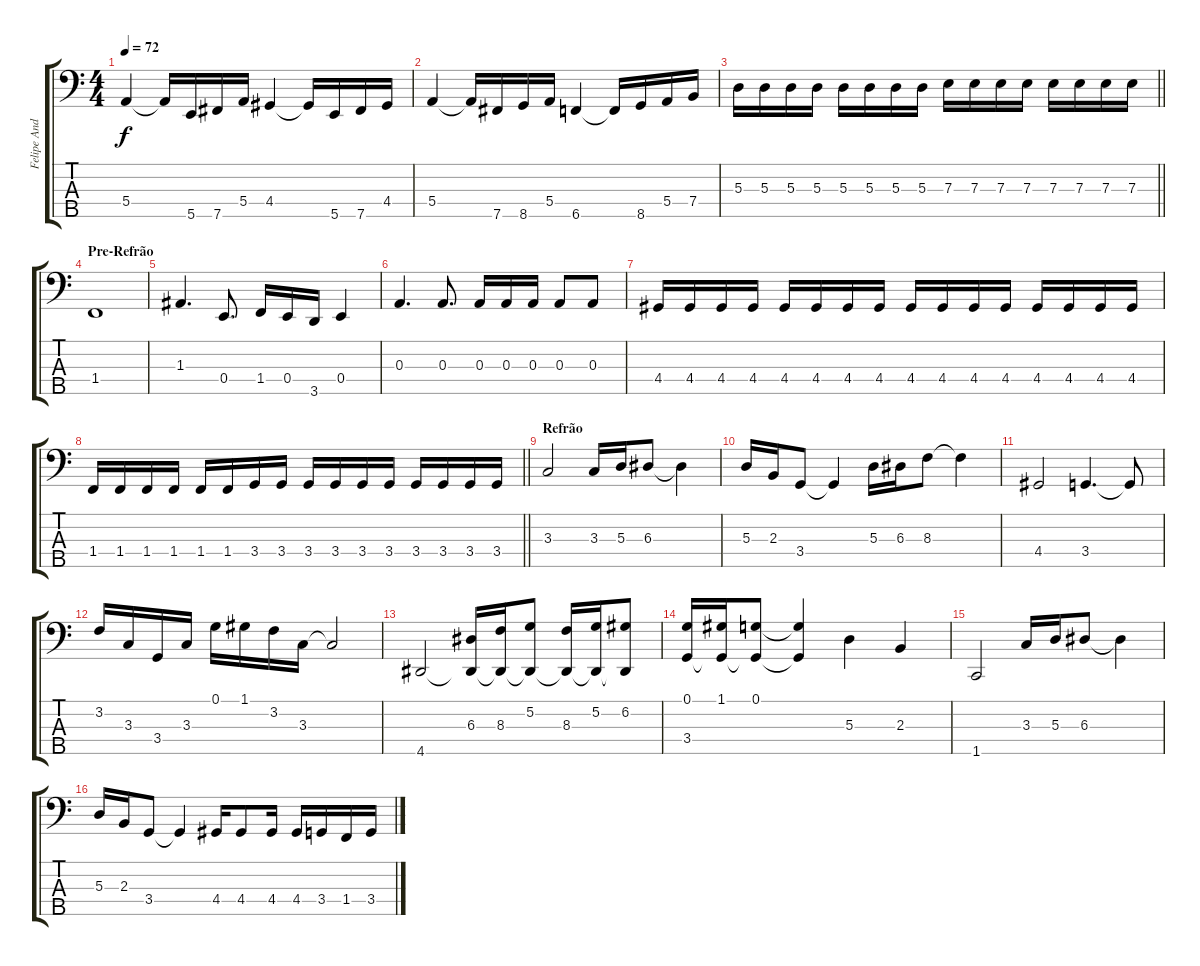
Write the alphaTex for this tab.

\track ("Felipe Andreoli" "Felipe And") {instrument fretlessbass}
\staff {score tabs}
\tuning (G2 D2 A1 E1 B0) {hide}
\ts (4 4)
\tempo 72
\clef f4
\ks c
5.4.4{dy f} 5.4{t}.16 5.5.16 7.5.16 5.4.16 4.4.4 4.4{t}.16 5.5.16 7.5.16 4.4.16 |
5.4.4 5.4{t}.16 7.5.16 8.5.16 5.4.16 6.5.4 6.5{t}.16 8.5.16 5.4.16 7.4.16 |
\barLineRight lightlight
5.3.16 5.3.16 5.3.16 5.3.16 5.3.16 5.3.16 5.3.16 5.3.16 7.3.16 7.3.16 7.3.16 7.3.16 7.3.16 7.3.16 7.3.16 7.3.16 |
\section ("" "Pre-Refrão")
1.4.1 |
1.3.4{d} 0.4.8{d} 1.4.16 0.4.16 3.5.16 0.4.4 |
0.3.4{d} 0.3.8{d} 0.3.16 0.3.16 0.3.16 0.3.8 0.3.8 |
4.4.16 4.4.16 4.4.16 4.4.16 4.4.16 4.4.16 4.4.16 4.4.16 4.4.16 4.4.16 4.4.16 4.4.16 4.4.16 4.4.16 4.4.16 4.4.16 |
\barLineRight lightlight
1.4.16 1.4.16 1.4.16 1.4.16 1.4.16 1.4.16 3.4.16 3.4.16 3.4.16 3.4.16 3.4.16 3.4.16 3.4.16 3.4.16 3.4.16 3.4.16 |
\section ("" "Refrão")
3.3.2 3.3.16 5.3.16 6.3.8 6.3{t}.4 |
5.3.16 2.3.16 3.4.8 3.4{t}.4 5.3.16 6.3.16 8.3.8 8.3{t}.4 |
4.4.2 3.4.4{d} 3.4{t}.8 |
3.2.16 3.3.16 3.4.16 3.3.16 0.1.16 1.1.16 3.2.16 3.3.16 3.3{t}.2 |
4.5.2 (6.3 4.5{t}).16 (8.3 4.5{t}).16 (5.2 4.5{t}).8 (8.3 4.5{t}).16 (5.2 4.5{t}).16 (6.2 4.5{t}).8 |
(0.1 3.4).16 (1.1 3.4{t}).16 (0.1 3.4{t}).8 (0.1{t} 3.4{t}).4 5.3.4 2.3.4 |
1.5.2 3.3.16 5.3.16 6.3.8 6.3{t}.4 |
5.3.16 2.3.16 3.4.8 3.4{t}.4 4.4.16 4.4.8 4.4.16 4.4.16 3.4.16 1.4.16 3.4.16
